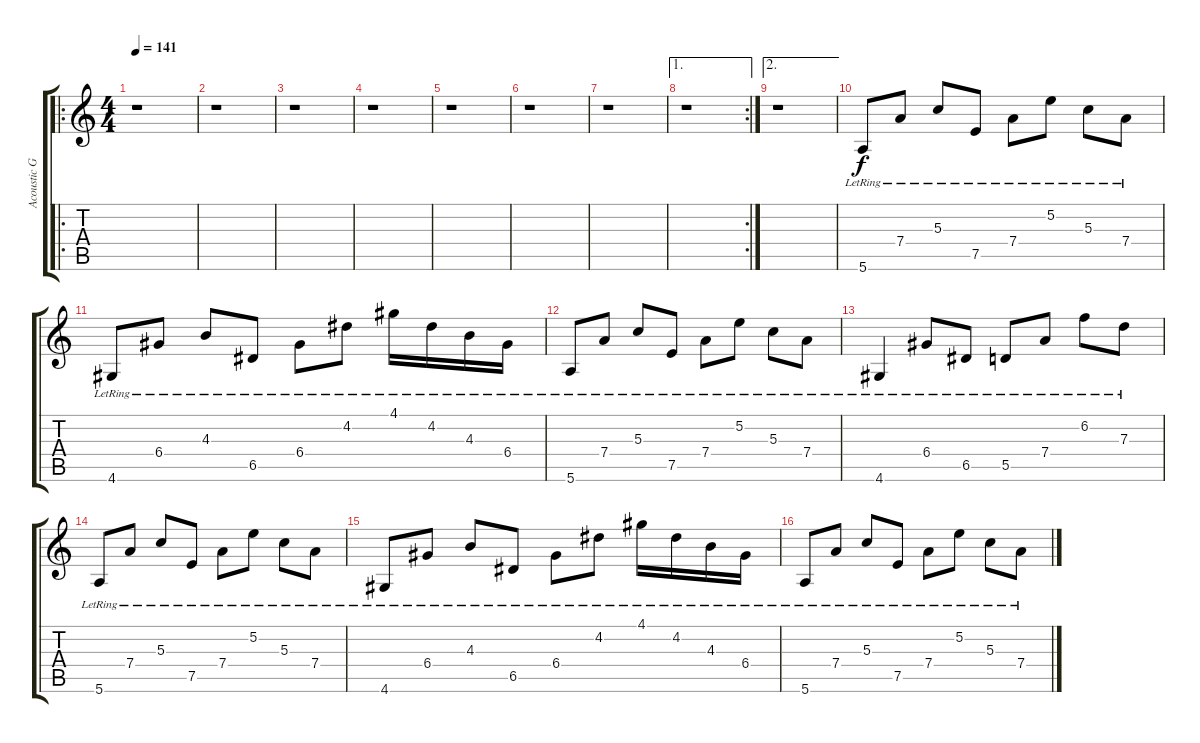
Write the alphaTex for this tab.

\track ("Acoustic Guitar I" "Acoustic G") {instrument acousticguitarsteel}
\staff {score tabs}
\tuning (E4 B3 G3 D3 A2 E2) {hide}
\ro
\ts (4 4)
\tempo 141
\clef g2
\ks c
r.1{dy f} |
r.1 |
r.1 |
r.1 |
r.1 |
r.1 |
r.1 |
\ae 1
\rc 2
r.1 |
\ae 2
r.1 |
5.6{lr}.8 7.4{lr}.8 5.3{lr}.8 7.5{lr}.8 7.4{lr}.8 5.2{lr}.8 5.3{lr}.8 7.4{lr}.8 |
4.6{lr}.8 6.4{lr}.8 4.3{lr}.8 6.5{lr}.8 6.4{lr}.8 4.2{lr}.8 4.1{lr}.16 4.2{lr}.16 4.3{lr}.16 6.4{lr}.16 |
5.6{lr}.8 7.4{lr}.8 5.3{lr}.8 7.5{lr}.8 7.4{lr}.8 5.2{lr}.8 5.3{lr}.8 7.4{lr}.8 |
4.6{lr}.4 6.4{lr}.8 6.5{lr}.8 5.5{lr}.8 7.4{lr}.8 6.2{lr}.8 7.3{lr}.8 |
5.6{lr}.8 7.4{lr}.8 5.3{lr}.8 7.5{lr}.8 7.4{lr}.8 5.2{lr}.8 5.3{lr}.8 7.4{lr}.8 |
4.6{lr}.8 6.4{lr}.8 4.3{lr}.8 6.5{lr}.8 6.4{lr}.8 4.2{lr}.8 4.1{lr}.16 4.2{lr}.16 4.3{lr}.16 6.4{lr}.16 |
5.6{lr}.8 7.4{lr}.8 5.3{lr}.8 7.5{lr}.8 7.4{lr}.8 5.2{lr}.8 5.3{lr}.8 7.4{lr}.8
